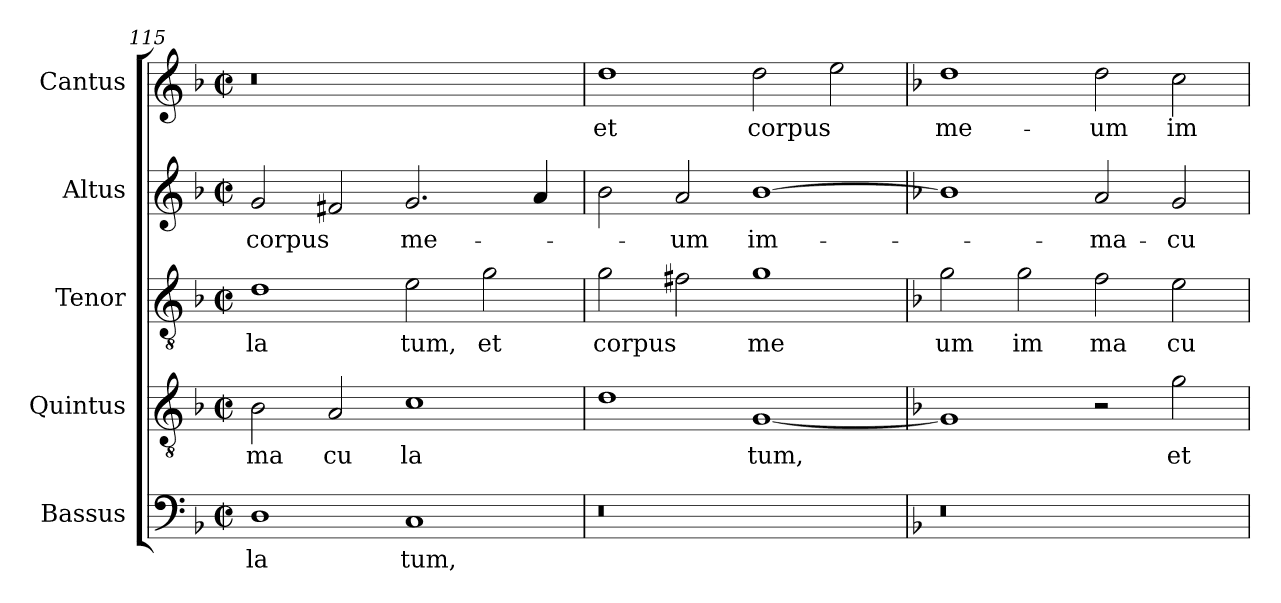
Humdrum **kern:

**kern	**text	**kern	**text	**kern	**text	**kern	**text	**kern	**text
*part5	*part5	*part4	*part4	*part3	*part3	*part2	*part2	*part1	*part1
*staff5	*staff5	*staff4	*staff4	*staff3	*staff3	*staff2	*staff2	*staff1	*staff1
*I"Bassus	*	*I"Quintus	*	*I"Tenor	*	*I"Altus	*	*I"Cantus	*
*clefF4	*	*clefGv2	*	*clefGv2	*	*clefG2	*	*clefG2	*
*k[b-]	*	*k[b-]	*	*k[b-]	*	*k[b-]	*	*k[b-]	*
*F:	*	*F:	*	*F:	*	*F:	*	*F:	*
*M2/2	*	*M2/2	*	*M2/2	*	*M2/2	*	*M2/2	*
*met(c|)	*	*met(c|)	*	*met(c|)	*	*met(c|)	*	*met(c|)	*
=115	=115	=115	=115	=115	=115	=115	=115	=115	=115
!	!LO:LY:b:cj	!	!LO:LY:b:cj	!	!LO:LY:b:cj	!	!LO:LY:b	!	!
1D	la	2B-\	ma	1d	la	2g/	corpus	0r	.
!	!	!	!LO:LY:b:cj	!	!	!	!	!	!
.	.	2A/	cu	.	.	2f#X/	.	.	.
!	!LO:LY:b:cj	!	!LO:LY:b:cj	!	!LO:LY:b:cj	!	!LO:LY:b	!	!
1C	tum,	1c	la	2e\	tum,	2.g/	me-	.	.
!	!	!	!	!	!LO:LY:b:cj	!	!	!	!
.	.	.	.	2g\	et	.	.	.	.
.	.	.	.	.	.	4a/	.	.	.
=116	=116	=116	=116	=116	=116	=116	=116	=116	=116
!	!	!	!	!	!LO:LY:b	!	!	!	!LO:LY:b:cj
0r	.	1d	.	2g\	corpus	2b-\	.	1dd	et
!	!	!	!	!	!	!	!LO:LY:b:cj	!	!
.	.	.	.	2f#X\	.	2a/	-um	.	.
!	!	!	!LO:LY:b	!	!LO:LY:b:cj	!	!LO:LY:b:cj	!	!LO:LY:b
.	.	[<1G	tum,	1g	me	[>1b-	im-	2dd\	corpus
.	.	.	.	.	.	.	.	2ee\	.
=117	=117	=117	=117	=117	=117	=117	=117	=117	=117
*	*	*	*	*	*	*	*	*k[b-]	*
*	*	*	*	*	*	*	*	*F:	*
!	!	!	!	!	!LO:LY:b:cj	!	!	!	!LO:LY:b:cj
0r	.	1G]	.	2g\	um	1b-]	.	1dd	me-
!	!	!	!	!	!LO:LY:b:cj	!	!	!	!
.	.	.	.	2g\	im	.	.	.	.
!	!	!	!	!	!LO:LY:b:cj	!	!LO:LY:b:cj	!	!LO:LY:b:cj
.	.	2r	.	2f\	ma	2a/	-ma-	2dd\	-um
!	!	!	!LO:LY:b:cj	!	!LO:LY:b:cj	!	!LO:LY:b:cj	!	!LO:LY:b:cj
.	.	2g\	et	2e\	cu	2g/	-cu-	2cc\	im-
=	=	=	=	=	=	=	=	=	=
*-	*-	*-	*-	*-	*-	*-	*-	*-	*-
